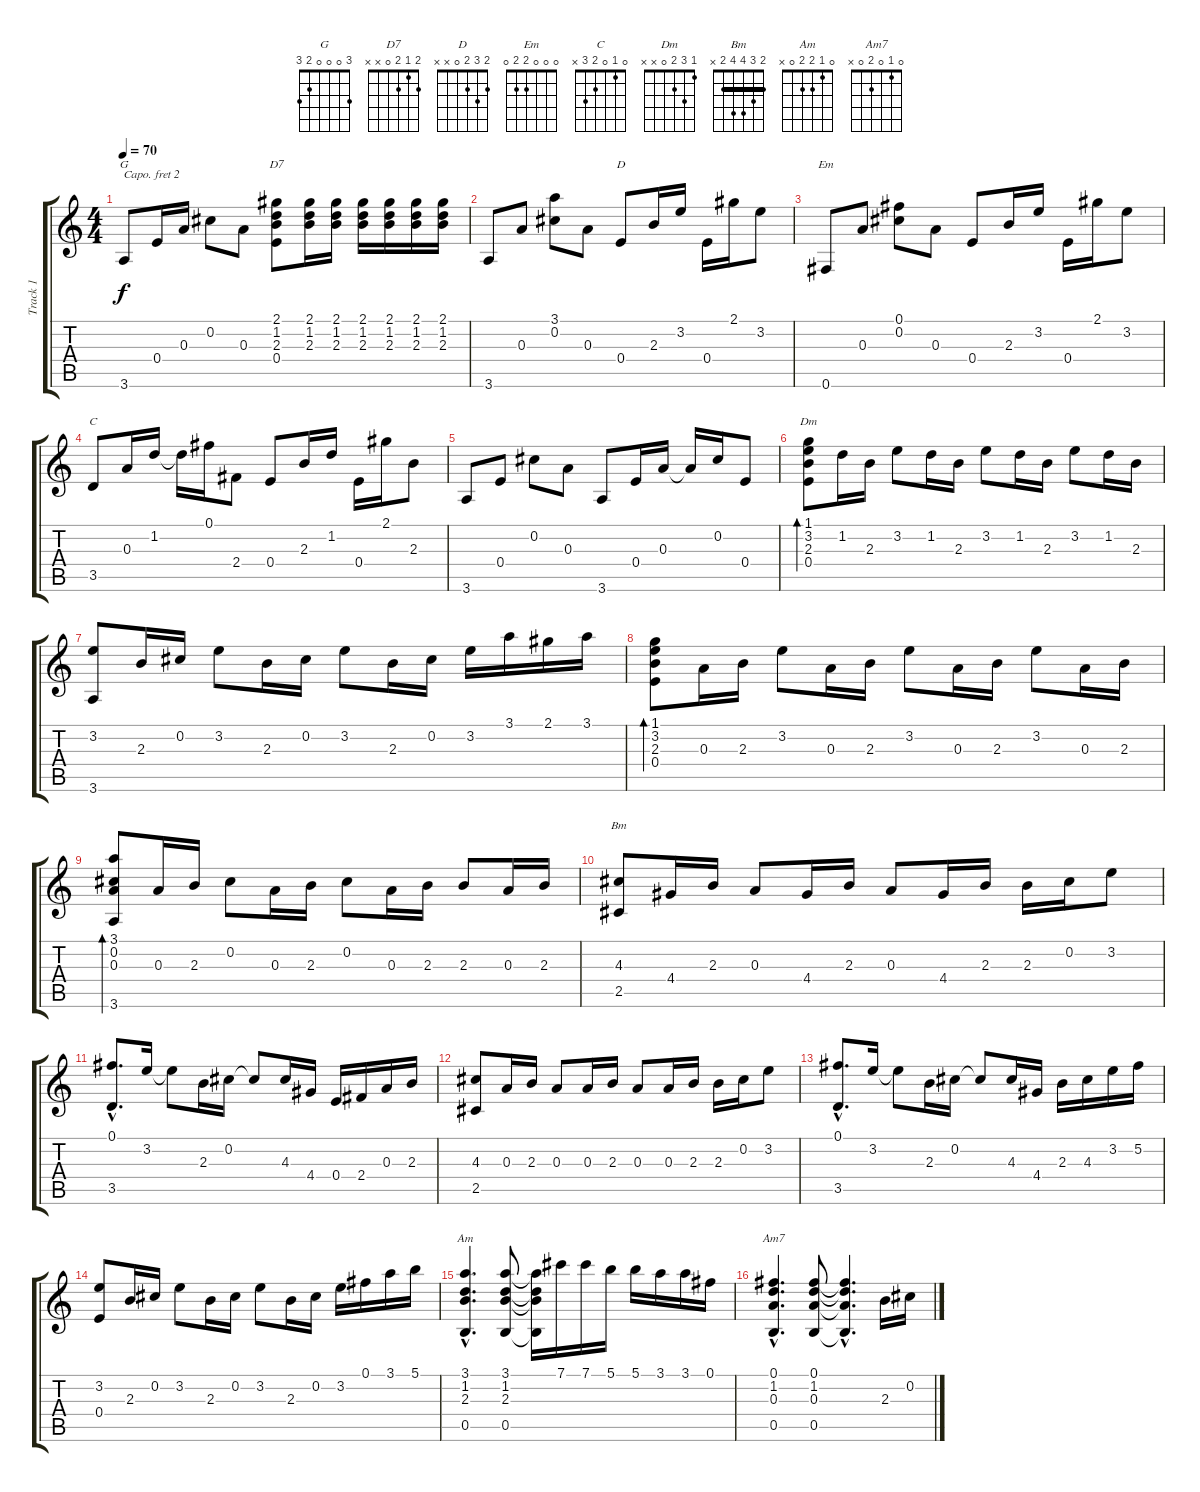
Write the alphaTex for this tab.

\track ("Track 1" "Track 1") {instrument electricguitarclean}
\staff {score tabs}
\capo 2
\tuning (E4 B3 G3 D3 A2 E2) {hide}
\chord ("G" 3 0 0 0 2 3)
\chord ("D7" 2 1 2 0 x x)
\chord ("D" 2 3 2 0 x x)
\chord ("Em" 0 0 0 2 2 0)
\chord ("C" 0 1 0 2 3 x)
\chord ("Dm" 1 3 2 0 x x)
\chord ("Bm" 2 3 4 4 2 x) {barre 2}
\chord ("Am" 0 1 2 2 0 x)
\chord ("Am7" 0 1 0 2 0 x)
\ts (4 4)
\tempo 70
\clef g2
\ks c
3.6.8{ch "G" dy f} 0.4.16 0.3.16 0.2.8 0.3.8 (2.1 1.2 2.3 0.4).8{ch "D7"} (2.1 1.2 2.3).16 (2.1 1.2 2.3).16 (2.1 1.2 2.3).16 (2.1 1.2 2.3).16 (2.1 1.2 2.3).16 (2.1 1.2 2.3).16 |
3.6.8 0.3.8 (3.1 0.2).8 0.3.8 0.4.8{ch "D"} 2.3.16 3.2.16 0.4.16 2.1.16 3.2.8 |
0.6.8{ch "Em"} 0.3.8 (0.1 0.2).8 0.3.8 0.4.8 2.3.16 3.2.16 0.4.16 2.1.16 3.2.8 |
3.5.8{ch "C"} 0.3.16 1.2.16 1.2{t}.16 0.1.16 2.4.8 0.4.8 2.3.16 1.2.16 0.4.16 2.1.16 2.3.8 |
3.6.8 0.4.8 0.2.8 0.3.8 3.6.8 0.4.16 0.3.16 0.3{t}.16 0.2.16 0.4.8 |
(1.1 3.2 2.3 0.4).8{bd 120 ch "Dm"} 1.2.16 2.3.16 3.2.8 1.2.16 2.3.16 3.2.8 1.2.16 2.3.16 3.2.8 1.2.16 2.3.16 |
(3.2 3.6).8 2.3.16 0.2.16 3.2.8 2.3.16 0.2.16 3.2.8 2.3.16 0.2.16 3.2.16 3.1.16 2.1.16 3.1.16 |
(1.1 3.2 2.3 0.4).8{bd 120} 0.3.16 2.3.16 3.2.8 0.3.16 2.3.16 3.2.8 0.3.16 2.3.16 3.2.8 0.3.16 2.3.16 |
(3.1 0.2 0.3 3.6).8{bd 120} 0.3.16 2.3.16 0.2.8 0.3.16 2.3.16 0.2.8 0.3.16 2.3.16 2.3.8 0.3.16 2.3.16 |
(4.3 2.5).8{ch "Bm"} 4.4.16 2.3.16 0.3.8 4.4.16 2.3.16 0.3.8 4.4.16 2.3.16 2.3.16 0.2.16 3.2.8 |
(0.1{hac} 3.5{hac}).8{d} 3.2.16 3.2{t}.8 2.3.16 0.2.16 0.2{t}.8 4.3.16 4.4.16 0.4.16 2.4.16 0.3.16 2.3.16 |
(4.3 2.5).8 0.3.16 2.3.16 0.3.8 0.3.16 2.3.16 0.3.8 0.3.16 2.3.16 2.3.16 0.2.16 3.2.8 |
(0.1{hac} 3.5{hac}).8{d} 3.2.16 3.2{t}.8 2.3.16 0.2.16 0.2{t}.8 4.3.16 4.4.16 2.3.16 4.3.16 3.2.16 5.2.16 |
(3.2 0.4).8 2.3.16 0.2.16 3.2.8 2.3.16 0.2.16 3.2.8 2.3.16 0.2.16 3.2.16 0.1.16 3.1.16 5.1.16 |
(3.1{hac} 1.2{hac} 2.3{hac} 0.5{hac}).4{d ch "Am"} (3.1 1.2 2.3 0.5).8 (3.1{t} 1.2{t} 2.3{t} 0.5{t}).16 7.1.16 7.1.16 5.1.16 5.1.16 3.1.16 3.1.16 0.1.16 |
(0.1{hac} 1.2{hac} 0.3{hac} 0.5{hac}).4{d ch "Am7"} (0.1 1.2 0.3 0.5).8 (0.1{hac t} 1.2{hac t} 0.3{hac t} 0.5{hac t}).4{d} 2.3.16 0.2.16
